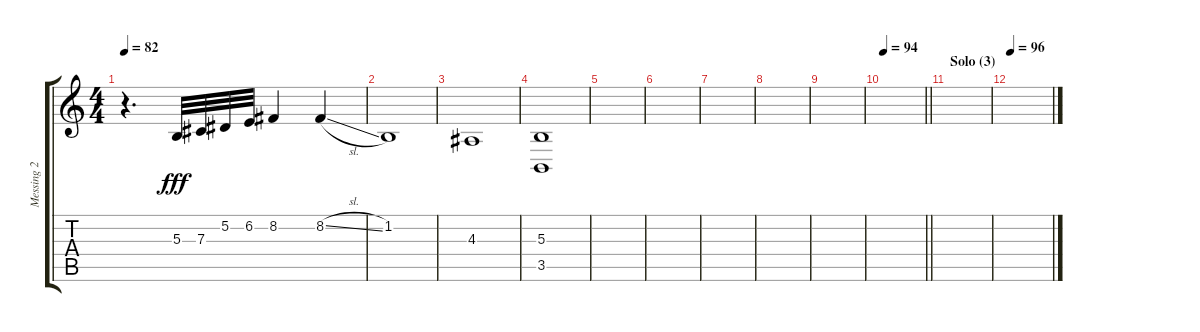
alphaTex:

\track ("Messing 2" "Messing 2") {instrument tenorsax}
\staff {score tabs}
\tuning (Eb4 Bb3 Gb3 Db3 Ab2 Eb2) {hide}
\ts (4 4)
\tempo 82
\clef g2
\ks c
r.4{d dy fff} 5.3.32 7.3.32 5.2.32 6.2.32 8.2.4 8.2{sl}.4 |
1.2.1 |
4.3.1 |
(5.3 3.5).1 |
|
|
|
|
|
\tempo 94
\barLineRight lightlight
|
\section ("" "Solo (3)")
|
\tempo 96
